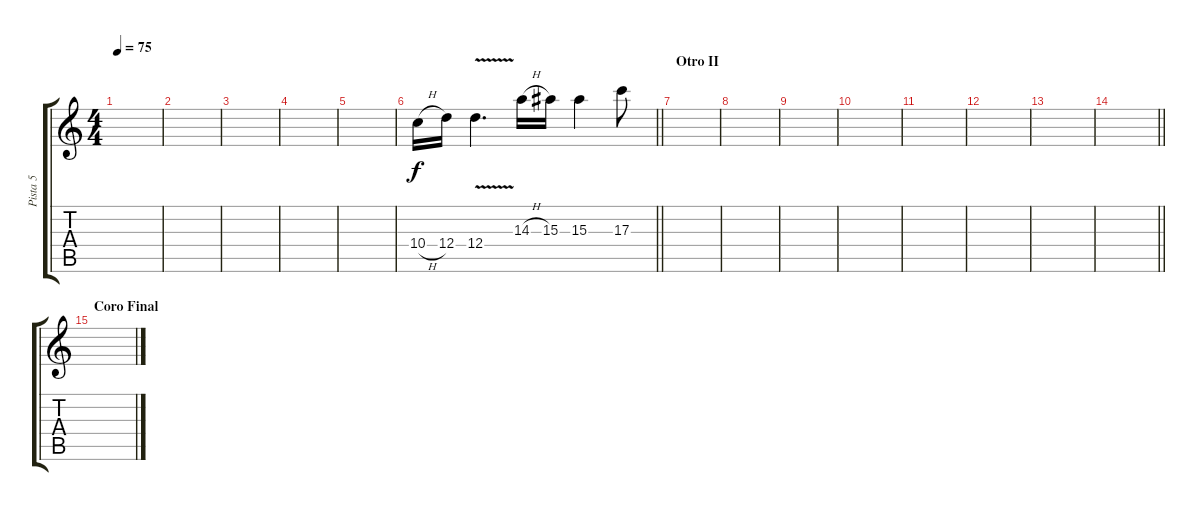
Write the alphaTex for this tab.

\track ("Pista 5" "Pista 5") {mute instrument acousticguitarsteel}
\staff {score tabs}
\tuning (E4 B3 G3 D3 A2 E2) {hide}
\ts (4 4)
\tempo 75
\clef g2
\ks c
|
|
|
|
|
\barLineRight lightlight
10.4{h}.16 12.4.16 12.4{v}.4{d} 14.3{h}.16 15.3.16 15.3.4 17.3.8 |
\section ("" "Otro II")
|
|
|
|
|
|
|
\barLineRight lightlight
|
\section ("" "Coro Final")
